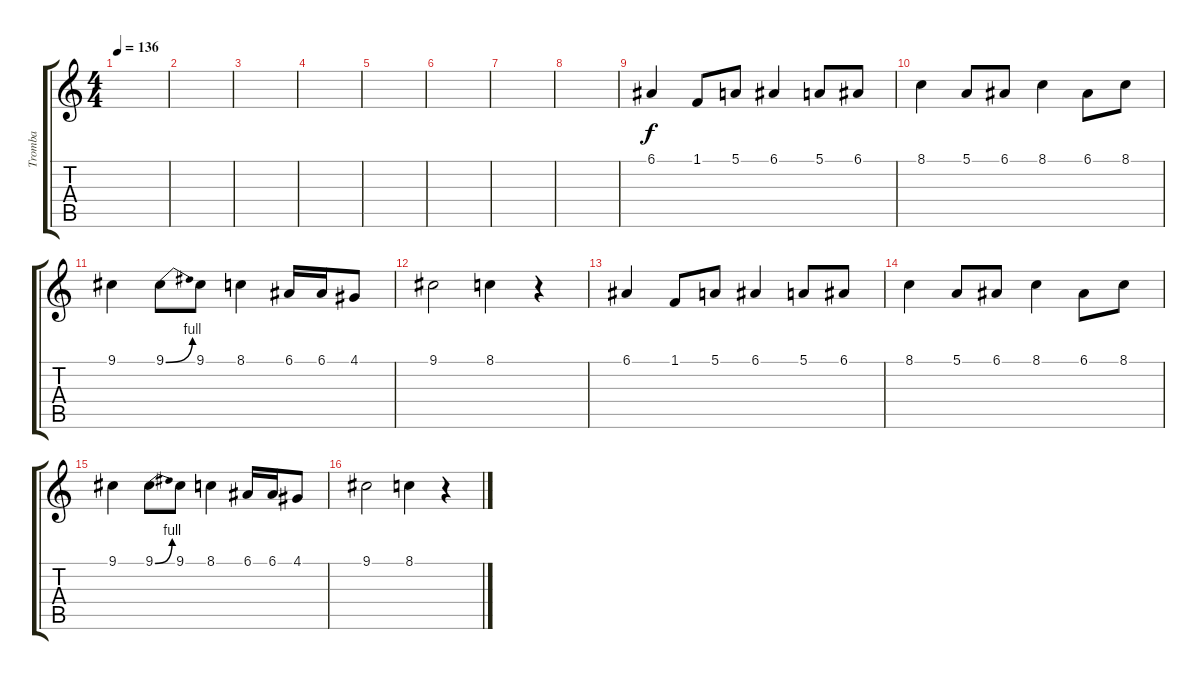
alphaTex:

\track ("Tromba" "Tromba") {instrument trombone}
\staff {score tabs}
\tuning (E4 B3 G3 D3 A2 E2) {hide}
\ts (4 4)
\tempo 136
\clef g2
\ks c
|
|
|
|
|
|
|
|
6.1.4 1.1.8 5.1.8 6.1.4 5.1.8 6.1.8 |
8.1.4 5.1.8 6.1.8 8.1.4 6.1.8 8.1.8 |
9.1.4 9.1{be (bend 0 0 60 4)}.8 9.1.8 8.1.4 6.1.16 6.1.16 4.1.8 |
9.1.2 8.1.4 r.4 |
6.1.4 1.1.8 5.1.8 6.1.4 5.1.8 6.1.8 |
8.1.4 5.1.8 6.1.8 8.1.4 6.1.8 8.1.8 |
9.1.4 9.1{be (bend 0 0 60 4)}.8 9.1.8 8.1.4 6.1.16 6.1.16 4.1.8 |
9.1.2 8.1.4 r.4
